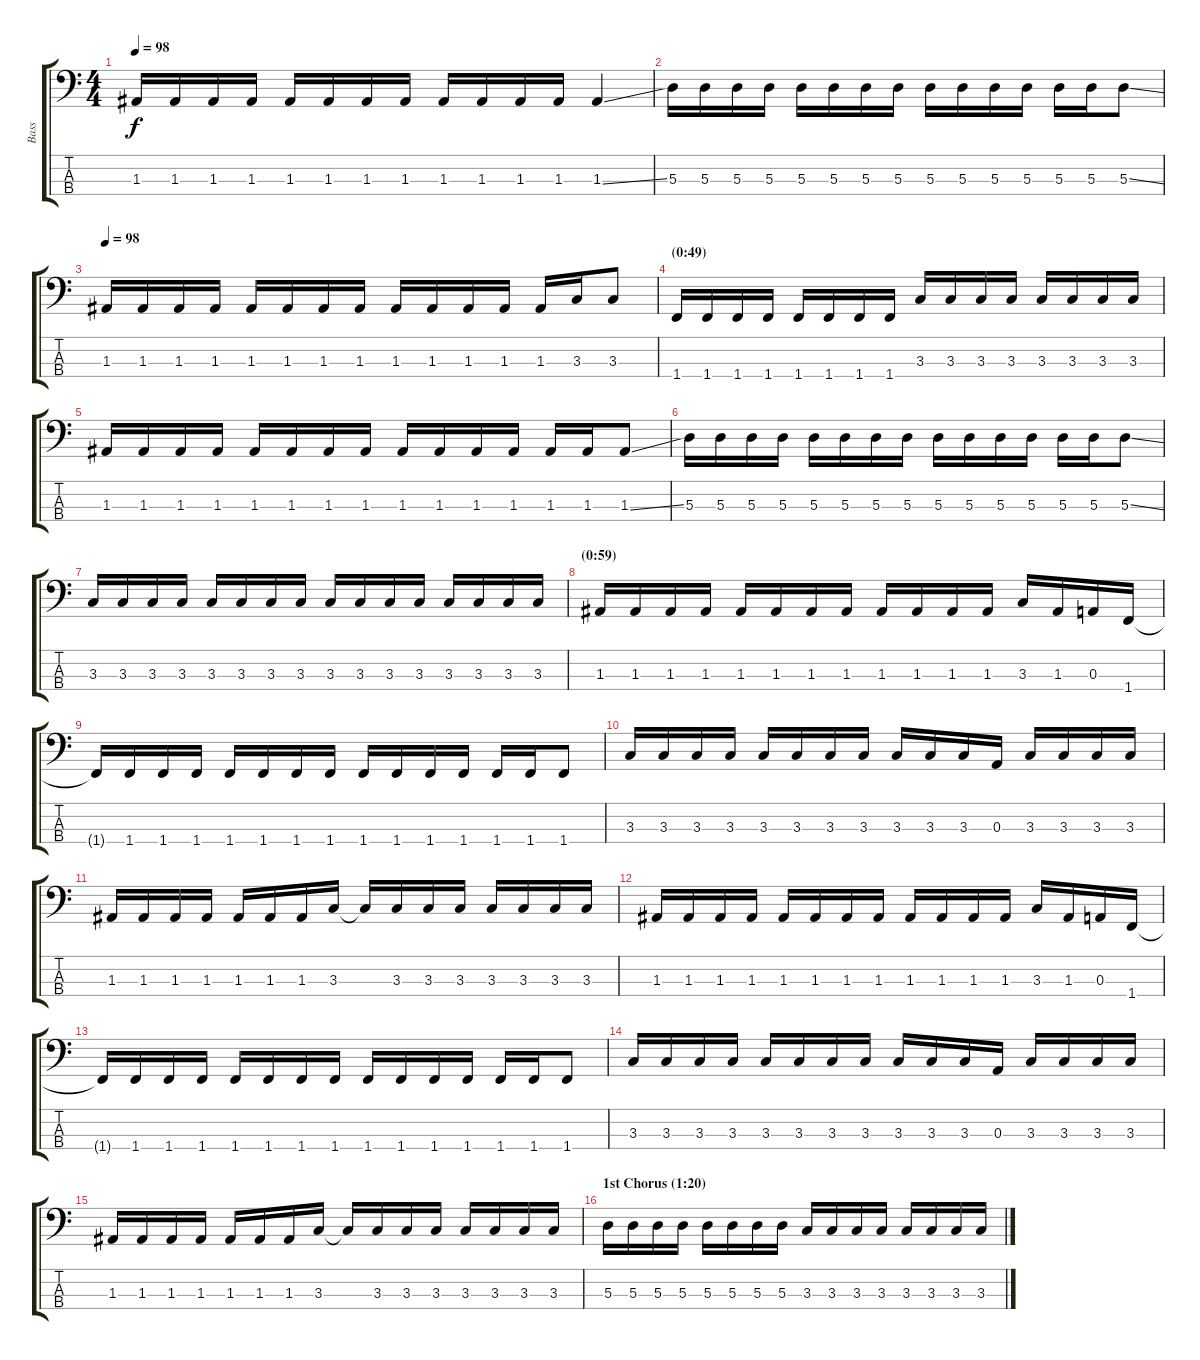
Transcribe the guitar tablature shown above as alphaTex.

\track ("Bass" "Bass") {instrument electricbassfinger}
\staff {score tabs}
\tuning (G2 D2 A1 E1) {hide}
\ts (4 4)
\tempo 98
\clef f4
\ks c
1.3.16{dy f} 1.3.16 1.3.16 1.3.16 1.3.16 1.3.16 1.3.16 1.3.16 1.3.16 1.3.16 1.3.16 1.3.16 1.3{ss}.4 |
5.3.16 5.3.16 5.3.16 5.3.16 5.3.16 5.3.16 5.3.16 5.3.16 5.3.16 5.3.16 5.3.16 5.3.16 5.3.16 5.3.16 5.3{ss}.8 |
\tempo 98
1.3.16 1.3.16 1.3.16 1.3.16 1.3.16 1.3.16 1.3.16 1.3.16 1.3.16 1.3.16 1.3.16 1.3.16 1.3.16 3.3.16 3.3.8 |
\section ("" "(0:49)")
1.4.16 1.4.16 1.4.16 1.4.16 1.4.16 1.4.16 1.4.16 1.4.16 3.3.16 3.3.16 3.3.16 3.3.16 3.3.16 3.3.16 3.3.16 3.3.16 |
1.3.16 1.3.16 1.3.16 1.3.16 1.3.16 1.3.16 1.3.16 1.3.16 1.3.16 1.3.16 1.3.16 1.3.16 1.3.16 1.3.16 1.3{ss}.8 |
5.3.16 5.3.16 5.3.16 5.3.16 5.3.16 5.3.16 5.3.16 5.3.16 5.3.16 5.3.16 5.3.16 5.3.16 5.3.16 5.3.16 5.3{ss}.8 |
3.3.16 3.3.16 3.3.16 3.3.16 3.3.16 3.3.16 3.3.16 3.3.16 3.3.16 3.3.16 3.3.16 3.3.16 3.3.16 3.3.16 3.3.16 3.3.16 |
\section ("" "(0:59)")
1.3.16 1.3.16 1.3.16 1.3.16 1.3.16 1.3.16 1.3.16 1.3.16 1.3.16 1.3.16 1.3.16 1.3.16 3.3.16 1.3.16 0.3.16 1.4.16 |
1.4{t}.16 1.4.16 1.4.16 1.4.16 1.4.16 1.4.16 1.4.16 1.4.16 1.4.16 1.4.16 1.4.16 1.4.16 1.4.16 1.4.16 1.4.8 |
3.3.16 3.3.16 3.3.16 3.3.16 3.3.16 3.3.16 3.3.16 3.3.16 3.3.16 3.3.16 3.3.16 0.3.16 3.3.16 3.3.16 3.3.16 3.3.16 |
1.3.16 1.3.16 1.3.16 1.3.16 1.3.16 1.3.16 1.3.16 3.3.16 3.3{t}.16 3.3.16 3.3.16 3.3.16 3.3.16 3.3.16 3.3.16 3.3.16 |
1.3.16 1.3.16 1.3.16 1.3.16 1.3.16 1.3.16 1.3.16 1.3.16 1.3.16 1.3.16 1.3.16 1.3.16 3.3.16 1.3.16 0.3.16 1.4.16 |
1.4{t}.16 1.4.16 1.4.16 1.4.16 1.4.16 1.4.16 1.4.16 1.4.16 1.4.16 1.4.16 1.4.16 1.4.16 1.4.16 1.4.16 1.4.8 |
3.3.16 3.3.16 3.3.16 3.3.16 3.3.16 3.3.16 3.3.16 3.3.16 3.3.16 3.3.16 3.3.16 0.3.16 3.3.16 3.3.16 3.3.16 3.3.16 |
1.3.16 1.3.16 1.3.16 1.3.16 1.3.16 1.3.16 1.3.16 3.3.16 3.3{t}.16 3.3.16 3.3.16 3.3.16 3.3.16 3.3.16 3.3.16 3.3.16 |
\section ("" "1st Chorus (1:20)")
5.3.16 5.3.16 5.3.16 5.3.16 5.3.16 5.3.16 5.3.16 5.3.16 3.3.16 3.3.16 3.3.16 3.3.16 3.3.16 3.3.16 3.3.16 3.3.16
